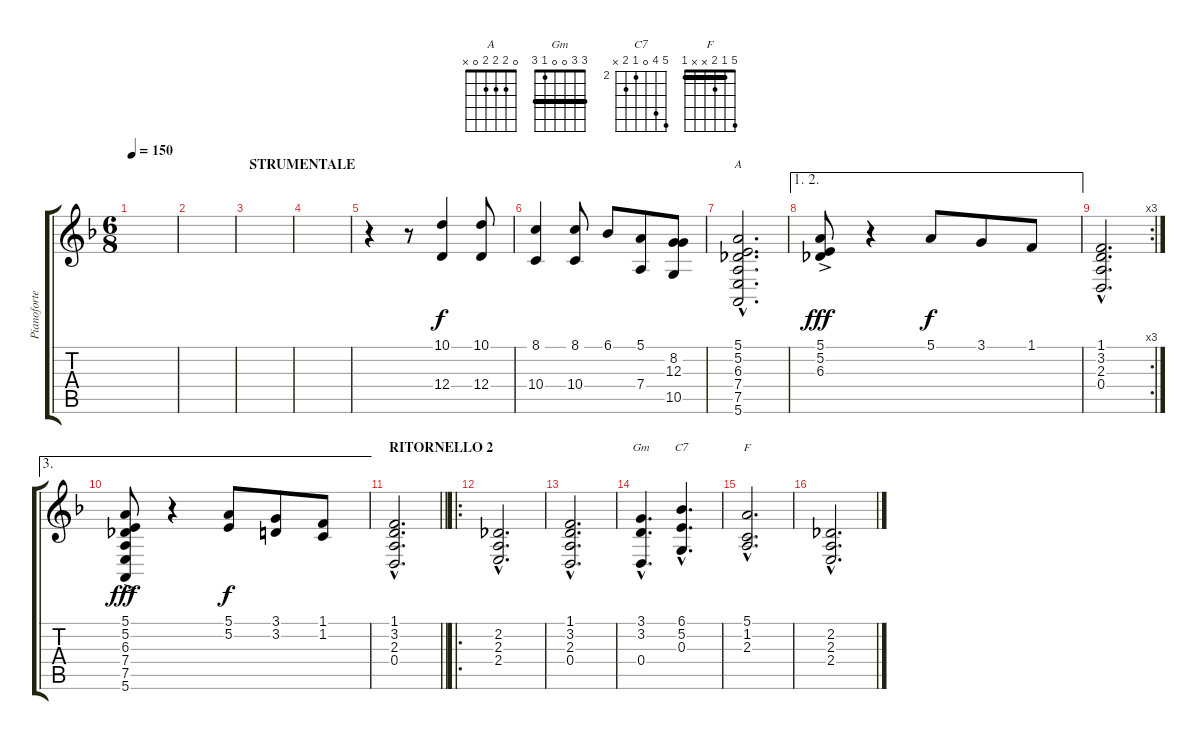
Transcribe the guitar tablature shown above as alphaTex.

\track ("Pianoforte" "Pianoforte") {instrument brightacousticpiano}
\staff {score tabs}
\tuning (E4 B3 G3 D3 A2 E2) {hide}
\chord ("A" 0 2 2 2 0 x)
\chord ("Gm" 3 3 0 0 1 3) {barre 3}
\chord ("C7" 6 5 0 2 3 x) {firstfret 2}
\chord ("F" 5 1 2 x x 1) {barre 1}
\ts (6 8)
\tempo 150
\clef g2
\ks f
|
|
\section ("" "STRUMENTALE")
|
|
r.4 r.8 (10.1 12.4).4 (10.1 12.4).8 |
(8.1 10.4).4 (8.1 10.4).8 6.1.8 (5.1 7.4).8 (8.2 12.3 10.5).8 |
(5.1{hac} 5.2{hac} 6.3{hac} 7.4{hac} 7.5{hac} 5.6{hac}).2{d ch "A"} |
\ae (1 2)
(5.1{ac} 5.2{ac} 6.3{ac}).8{dy fff} r.4 5.1.8{dy f} 3.1.8 1.1.8 |
\rc 3
(1.1{hac} 3.2{hac} 2.3{hac} 0.4{hac}).2{d} |
\ae 3
(5.1{ac} 5.2{ac} 6.3{ac} 7.4{ac} 7.5{ac} 5.6).8{dy fff} r.4 (5.1 5.2).8{dy f} (3.1 3.2).8 (1.1 1.2).8 |
\section ("" "RITORNELLO 2")
\barLineRight lightlight
(1.1{hac} 3.2{hac} 2.3{hac} 0.4{hac}).2{d} |
\ro
(2.2{hac} 2.3{hac} 2.4{hac}).2{d} |
(1.1{hac} 3.2{hac} 2.3{hac} 0.4{hac}).2{d} |
(3.1{hac} 3.2{hac} 0.4{hac}).4{d ch "Gm"} (6.1{hac} 5.2{hac} 0.3{hac}).4{d ch "C7"} |
(5.1{hac} 1.2{hac} 2.3{hac}).2{d ch "F"} |
(2.2{hac} 2.3{hac} 2.4{hac}).2{d}
